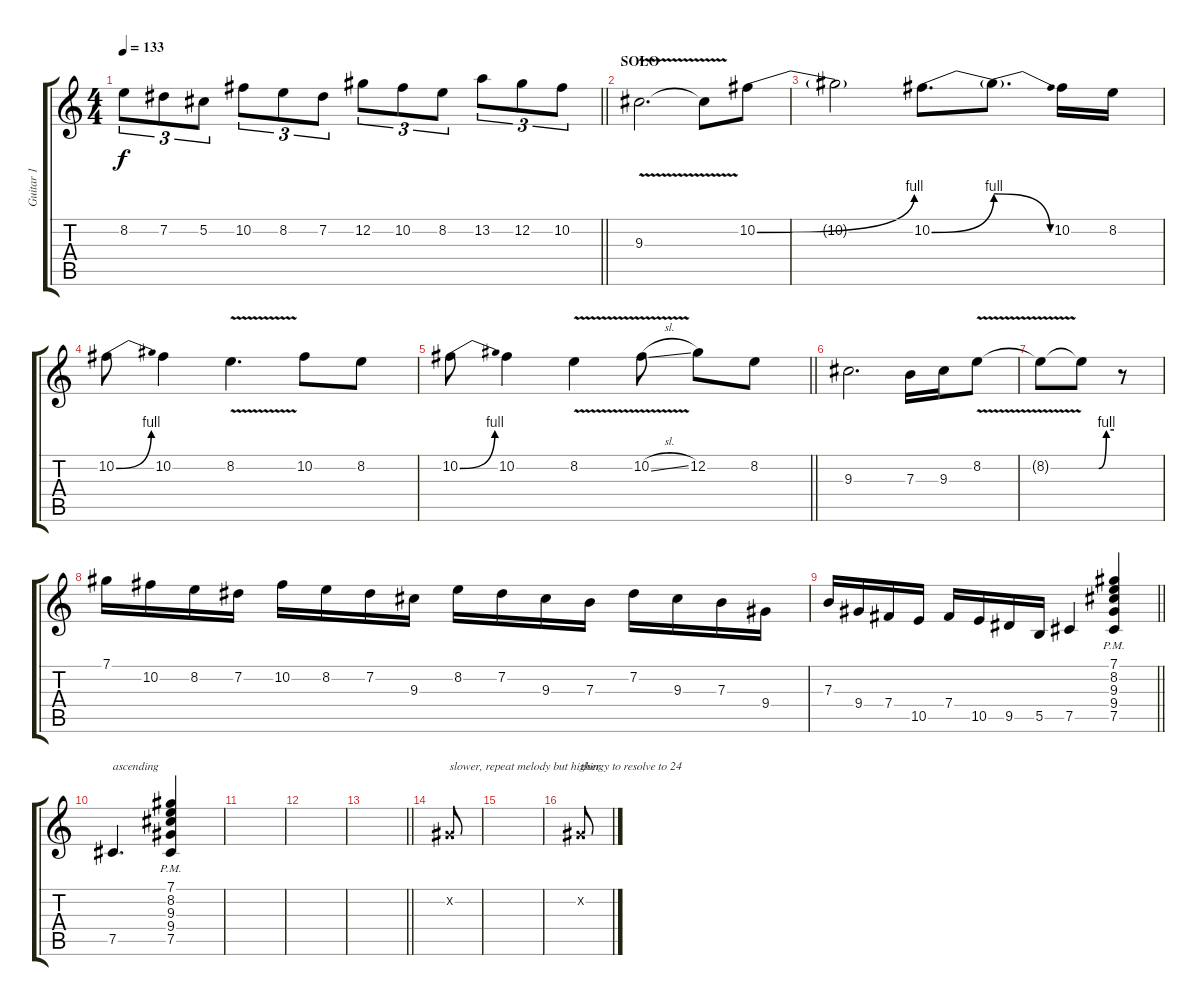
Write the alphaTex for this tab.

\track ("Guitar 1" "Guitar 1") {instrument distortionguitar}
\staff {score tabs}
\tuning (Db4 Ab3 E3 B2 Gb2 B1) {hide}
\ts (4 4)
\tempo 133
\clef g2
\barLineRight lightlight
\ks c
8.2.8{tu (3 2) dy f} 7.2.8{tu (3 2)} 5.2.8{tu (3 2)} 10.2.8{tu (3 2)} 8.2.8{tu (3 2)} 7.2.8{tu (3 2)} 12.2.8{tu (3 2)} 10.2.8{tu (3 2)} 8.2.8{tu (3 2)} 13.2.8{tu (3 2)} 12.2.8{tu (3 2)} 10.2.8{tu (3 2)} |
\section ("" "SOLO")
9.3{v}.2{d} 9.3{t}.8 10.2{be (bend 0 0 60 4)}.8 |
10.2{t}.2 10.2{be (bend 0 0 60 4)}.8{d} 10.2{be (release 0 4 60 0) t}.8{d} 10.2.16 8.2.16 |
10.2{be (bend 0 0 60 4)}.8 10.2.4 8.2{v}.4{d} 10.2.8 8.2.8 |
\barLineRight lightlight
10.2{be (bend 0 0 60 4)}.8 10.2.4 8.2{v}.4 10.2{v sl}.8 12.2.8 8.2.8 |
9.3.2{d} 7.3.16 9.3.16 8.2{v}.8 |
8.2{t}.8 8.2{be (custom 0 0 30 0 45 4 60 4) t}.8 r.8 |
7.1.16 10.2.16 8.2.16 7.2.16 10.2.16 8.2.16 7.2.16 9.3.16 8.2.16 7.2.16 9.3.16 7.3.16 7.2.16 9.3.16 7.3.16 9.4.16 |
\barLineRight lightlight
7.3.16 9.4.16 7.4.16 10.5.16 7.4.16 10.5.16 9.5.16 5.5.16 7.5.4 (7.1{pm} 8.2{pm} 9.3{pm} 9.4{pm} 7.5{pm}).4 |
7.5.4{d txt "ascending"} (7.1{pm} 8.2{pm} 9.3{pm} 9.4{pm} 7.5{pm}).4 |
|
|
\barLineRight lightlight
|
0.2{x}.8{txt "slower, repeat melody but higher"} |
|
0.2{x}.8{txt "thingy to resolve to 24"}
